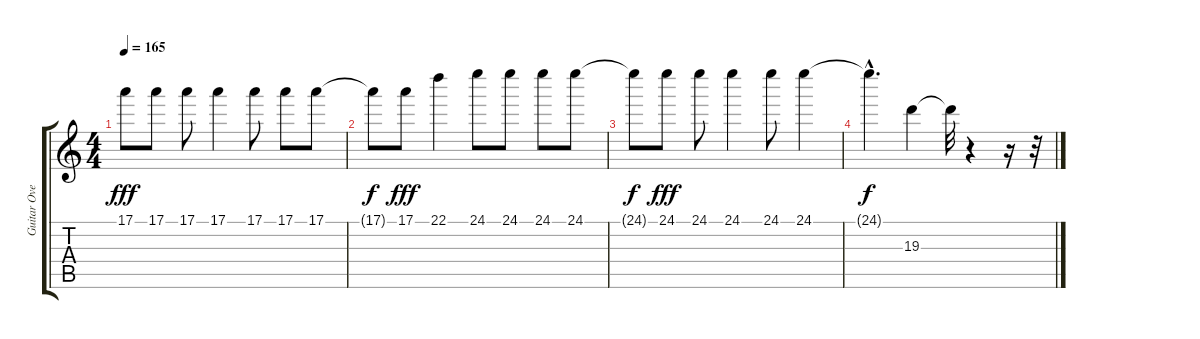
\track ("Guitar Overdrive" "Guitar Ove") {instrument overdrivenguitar}
\staff {score tabs}
\tuning (E4 B3 G3 D3 A2 E2) {hide}
\ts (4 4)
\tempo 165
\clef g2
\ks c
17.1.8{dy fff} 17.1.8 17.1.8 17.1.4 17.1.8 17.1.8 17.1.8 |
17.1{t}.8{dy f} 17.1.8{dy fff} 22.1.4 24.1.8 24.1.8 24.1.8 24.1.8 |
24.1{t}.8{dy f} 24.1.8{dy fff} 24.1.8 24.1.4 24.1.8 24.1.4 |
24.1{hac t}.4{d dy f} 19.3.4 19.3{t}.32 r.4 r.16 r.32
